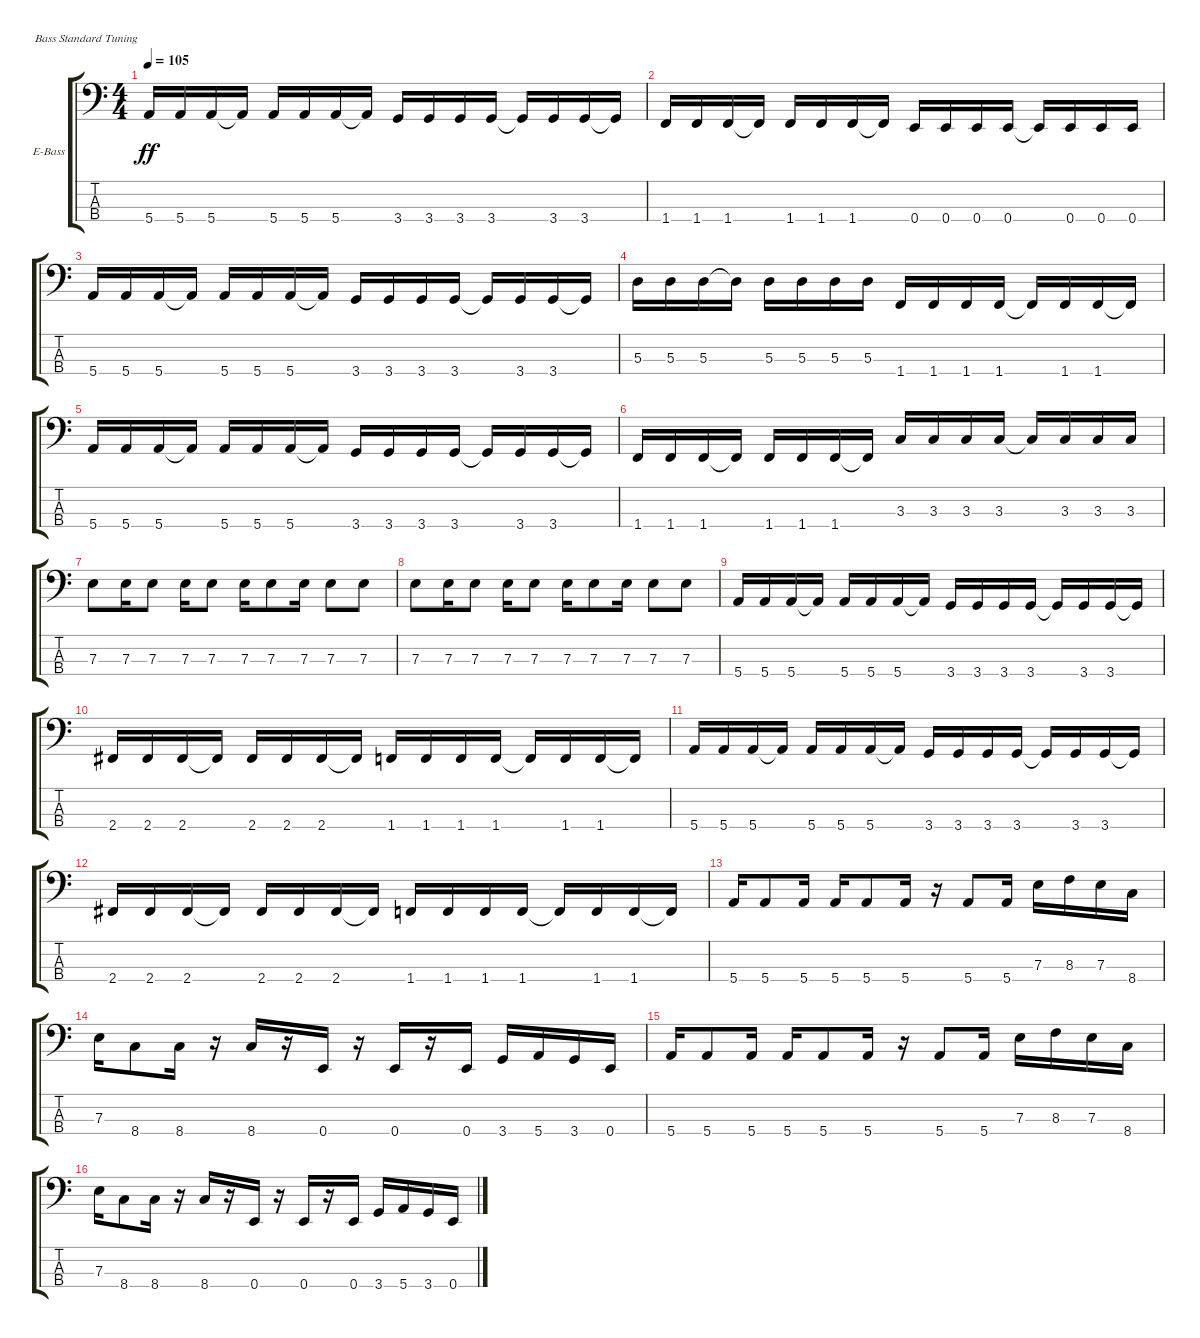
\defaultSystemsLayout 4
\bracketExtendMode groupsimilarinstruments
\firstSystemTrackNameOrientation horizontal
\otherSystemsTrackNameOrientation horizontal
\track ("Cone" "E-Bass") {instrument electricbassfinger}
\staff {score tabs}
\tuning (G2 D2 A1 E1)
\ts (4 4)
\tempo 105
\clef f4
\ks c
5.4.16{dy ff} 5.4.16 5.4.16 5.4{t}.16 5.4.16 5.4.16 5.4.16 5.4{t}.16 3.4.16 3.4.16 3.4.16 3.4.16 3.4{t}.16 3.4.16 3.4.16 3.4{t}.16 |
1.4.16 1.4.16 1.4.16 1.4{t}.16 1.4.16 1.4.16 1.4.16 1.4{t}.16 0.4.16 0.4.16 0.4.16 0.4.16 0.4{t}.16 0.4.16 0.4.16 0.4.16 |
5.4.16 5.4.16 5.4.16 5.4{t}.16 5.4.16 5.4.16 5.4.16 5.4{t}.16 3.4.16 3.4.16 3.4.16 3.4.16 3.4{t}.16 3.4.16 3.4.16 3.4{t}.16 |
5.3.16 5.3.16 5.3.16 5.3{t}.16 5.3.16 5.3.16 5.3.16 5.3.16 1.4.16 1.4.16 1.4.16 1.4.16 1.4{t}.16 1.4.16 1.4.16 1.4{t}.16 |
5.4.16 5.4.16 5.4.16 5.4{t}.16 5.4.16 5.4.16 5.4.16 5.4{t}.16 3.4.16 3.4.16 3.4.16 3.4.16 3.4{t}.16 3.4.16 3.4.16 3.4{t}.16 |
1.4.16 1.4.16 1.4.16 1.4{t}.16 1.4.16 1.4.16 1.4.16 1.4{t}.16 3.3.16 3.3.16 3.3.16 3.3.16 3.3{t}.16 3.3.16 3.3.16 3.3.16 |
7.3.8 7.3.16 7.3.8 7.3.16 7.3.8 7.3.16 7.3.8 7.3.16 7.3.8 7.3.8 |
7.3.8 7.3.16 7.3.8 7.3.16 7.3.8 7.3.16 7.3.8 7.3.16 7.3.8 7.3.8 |
5.4.16 5.4.16 5.4.16 5.4{t}.16 5.4.16 5.4.16 5.4.16 5.4{t}.16 3.4.16 3.4.16 3.4.16 3.4.16 3.4{t}.16 3.4.16 3.4.16 3.4{t}.16 |
2.4.16 2.4.16 2.4.16 2.4{t}.16 2.4.16 2.4.16 2.4.16 2.4{t}.16 1.4.16 1.4.16 1.4.16 1.4.16 1.4{t}.16 1.4.16 1.4.16 1.4{t}.16 |
5.4.16 5.4.16 5.4.16 5.4{t}.16 5.4.16 5.4.16 5.4.16 5.4{t}.16 3.4.16 3.4.16 3.4.16 3.4.16 3.4{t}.16 3.4.16 3.4.16 3.4{t}.16 |
2.4.16 2.4.16 2.4.16 2.4{t}.16 2.4.16 2.4.16 2.4.16 2.4{t}.16 1.4.16 1.4.16 1.4.16 1.4.16 1.4{t}.16 1.4.16 1.4.16 1.4{t}.16 |
5.4.16 5.4.8 5.4.16 5.4.16 5.4.8 5.4.16 r.16 5.4.8 5.4.16 7.3.16 8.3.16 7.3.16 8.4.16 |
7.3.16 8.4.8 8.4.16 r.16 8.4.16 r.16 0.4.16 r.16 0.4.16 r.16 0.4.16 3.4.16 5.4.16 3.4.16 0.4.16 |
5.4.16 5.4.8 5.4.16 5.4.16 5.4.8 5.4.16 r.16 5.4.8 5.4.16 7.3.16 8.3.16 7.3.16 8.4.16 |
7.3.16 8.4.8 8.4.16 r.16 8.4.16 r.16 0.4.16 r.16 0.4.16 r.16 0.4.16 3.4.16 5.4.16 3.4.16 0.4.16
